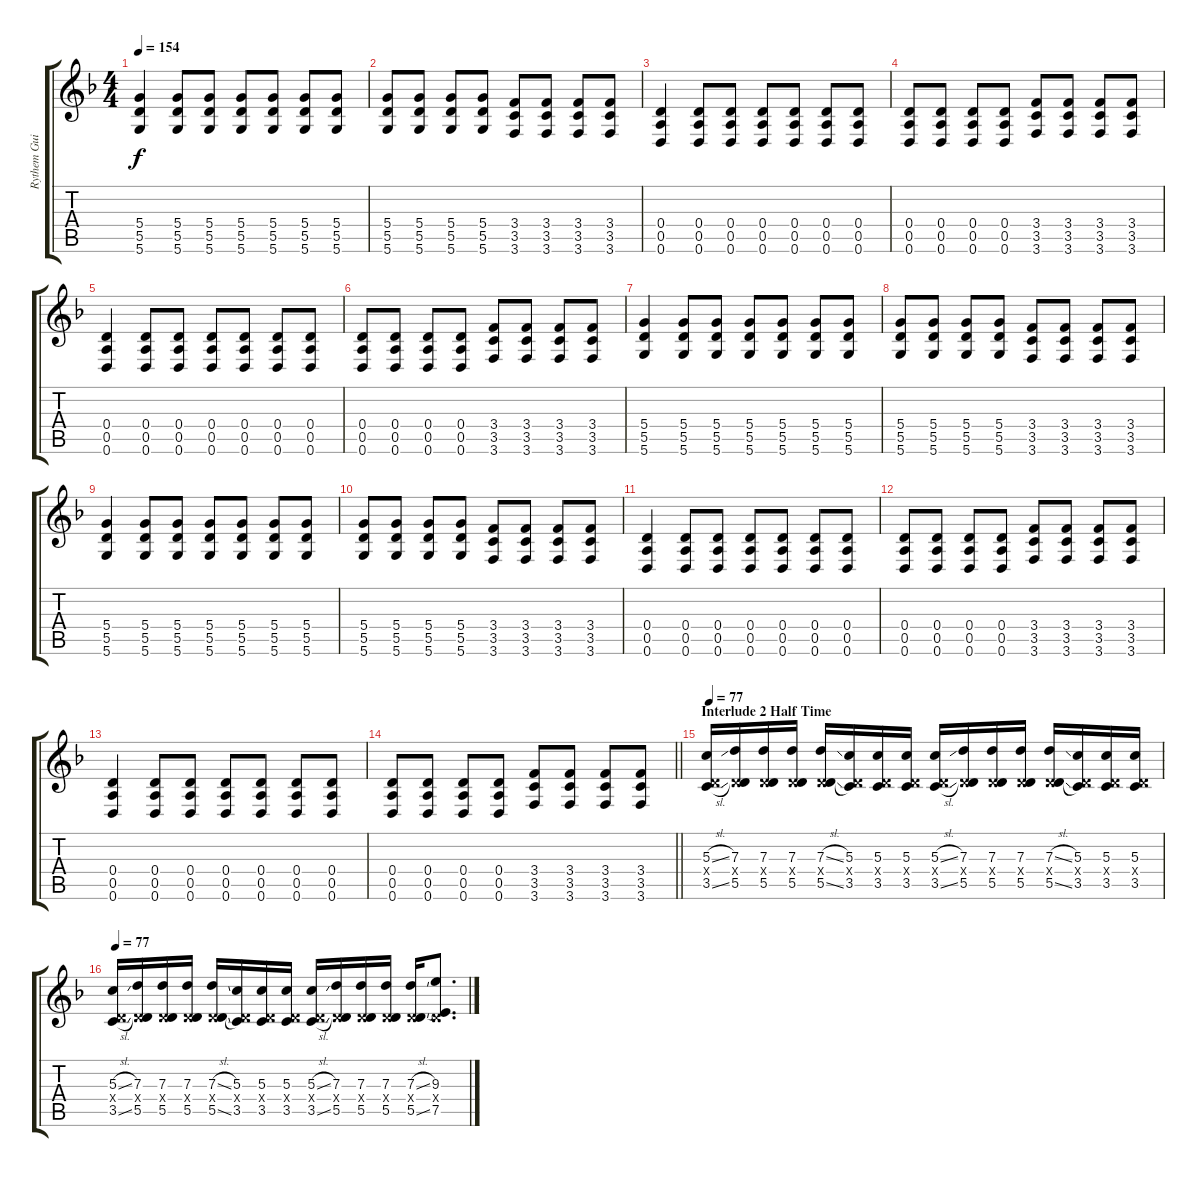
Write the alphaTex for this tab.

\track ("Rythem Guitar" "Rythem Gui") {instrument distortionguitar}
\staff {score tabs}
\tuning (E4 B3 G3 D3 A2 D2) {hide}
\ts (4 4)
\tempo 154
\clef g2
\ks f
(5.4 5.5 5.6).4{dy f} (5.4 5.5 5.6).8 (5.4 5.5 5.6).8 (5.4 5.5 5.6).8 (5.4 5.5 5.6).8 (5.4 5.5 5.6).8 (5.4 5.5 5.6).8 |
(5.4 5.5 5.6).8 (5.4 5.5 5.6).8 (5.4 5.5 5.6).8 (5.4 5.5 5.6).8 (3.4 3.5 3.6).8 (3.4 3.5 3.6).8 (3.4 3.5 3.6).8 (3.4 3.5 3.6).8 |
(0.4 0.5 0.6).4 (0.4 0.5 0.6).8 (0.4 0.5 0.6).8 (0.4 0.5 0.6).8 (0.4 0.5 0.6).8 (0.4 0.5 0.6).8 (0.4 0.5 0.6).8 |
(0.4 0.5 0.6).8 (0.4 0.5 0.6).8 (0.4 0.5 0.6).8 (0.4 0.5 0.6).8 (3.4 3.5 3.6).8 (3.4 3.5 3.6).8 (3.4 3.5 3.6).8 (3.4 3.5 3.6).8 |
(0.4 0.5 0.6).4 (0.4 0.5 0.6).8 (0.4 0.5 0.6).8 (0.4 0.5 0.6).8 (0.4 0.5 0.6).8 (0.4 0.5 0.6).8 (0.4 0.5 0.6).8 |
(0.4 0.5 0.6).8 (0.4 0.5 0.6).8 (0.4 0.5 0.6).8 (0.4 0.5 0.6).8 (3.4 3.5 3.6).8 (3.4 3.5 3.6).8 (3.4 3.5 3.6).8 (3.4 3.5 3.6).8 |
(5.4 5.5 5.6).4 (5.4 5.5 5.6).8 (5.4 5.5 5.6).8 (5.4 5.5 5.6).8 (5.4 5.5 5.6).8 (5.4 5.5 5.6).8 (5.4 5.5 5.6).8 |
(5.4 5.5 5.6).8 (5.4 5.5 5.6).8 (5.4 5.5 5.6).8 (5.4 5.5 5.6).8 (3.4 3.5 3.6).8 (3.4 3.5 3.6).8 (3.4 3.5 3.6).8 (3.4 3.5 3.6).8 |
(5.4 5.5 5.6).4 (5.4 5.5 5.6).8 (5.4 5.5 5.6).8 (5.4 5.5 5.6).8 (5.4 5.5 5.6).8 (5.4 5.5 5.6).8 (5.4 5.5 5.6).8 |
(5.4 5.5 5.6).8 (5.4 5.5 5.6).8 (5.4 5.5 5.6).8 (5.4 5.5 5.6).8 (3.4 3.5 3.6).8 (3.4 3.5 3.6).8 (3.4 3.5 3.6).8 (3.4 3.5 3.6).8 |
(0.4 0.5 0.6).4 (0.4 0.5 0.6).8 (0.4 0.5 0.6).8 (0.4 0.5 0.6).8 (0.4 0.5 0.6).8 (0.4 0.5 0.6).8 (0.4 0.5 0.6).8 |
(0.4 0.5 0.6).8 (0.4 0.5 0.6).8 (0.4 0.5 0.6).8 (0.4 0.5 0.6).8 (3.4 3.5 3.6).8 (3.4 3.5 3.6).8 (3.4 3.5 3.6).8 (3.4 3.5 3.6).8 |
(0.4 0.5 0.6).4 (0.4 0.5 0.6).8 (0.4 0.5 0.6).8 (0.4 0.5 0.6).8 (0.4 0.5 0.6).8 (0.4 0.5 0.6).8 (0.4 0.5 0.6).8 |
\barLineRight lightlight
(0.4 0.5 0.6).8 (0.4 0.5 0.6).8 (0.4 0.5 0.6).8 (0.4 0.5 0.6).8 (3.4 3.5 3.6).8 (3.4 3.5 3.6).8 (3.4 3.5 3.6).8 (3.4 3.5 3.6).8 |
\section ("" "Interlude 2 Half Time")
\tempo 77
(5.3{sl} 0.4{x} 3.5{sl}).16 (7.3 0.4{x} 5.5).16 (7.3 0.4{x} 5.5).16 (7.3 0.4{x} 5.5).16 (7.3{sl} 0.4{x} 5.5{sl}).16 (5.3 0.4{x} 3.5).16 (5.3 0.4{x} 3.5).16 (5.3 0.4{x} 3.5).16 (5.3{sl} 0.4{x} 3.5{sl}).16 (7.3 0.4{x} 5.5).16 (7.3 0.4{x} 5.5).16 (7.3 0.4{x} 5.5).16 (7.3{sl} 0.4{x} 5.5{sl}).16 (5.3 0.4{x} 3.5).16 (5.3 0.4{x} 3.5).16 (5.3 0.4{x} 3.5).16 |
\tempo 77
(5.3{sl} 0.4{x} 3.5{sl}).16 (7.3 0.4{x} 5.5).16 (7.3 0.4{x} 5.5).16 (7.3 0.4{x} 5.5).16 (7.3{sl} 0.4{x} 5.5{sl}).16 (5.3 0.4{x} 3.5).16 (5.3 0.4{x} 3.5).16 (5.3 0.4{x} 3.5).16 (5.3{sl} 0.4{x} 3.5{sl}).16 (7.3 0.4{x} 5.5).16 (7.3 0.4{x} 5.5).16 (7.3 0.4{x} 5.5).16 (7.3{sl} 0.4{x} 5.5{sl}).16 (9.3 0.4{x} 7.5).8{d}
